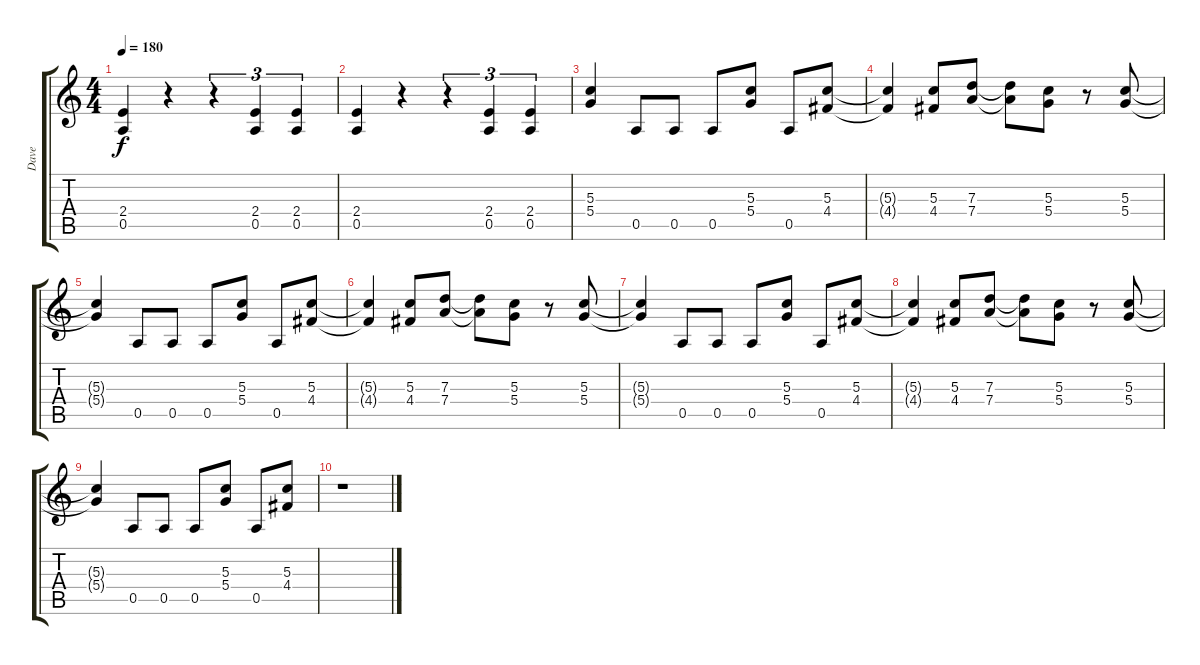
\track ("Dave" "Dave") {instrument overdrivenguitar}
\staff {score tabs}
\tuning (E4 B3 G3 D3 A2 E2) {hide}
\ts (4 4)
\tempo 180
\clef g2
\ks c
(2.4 0.5).4{dy f} r.4 r.4{tu (3 2)} (2.4 0.5).4{tu (3 2)} (2.4 0.5).4{tu (3 2)} |
(2.4 0.5).4 r.4 r.4{tu (3 2)} (2.4 0.5).4{tu (3 2)} (2.4 0.5).4{tu (3 2)} |
(5.3 5.4).4 0.5.8 0.5.8 0.5.8 (5.3 5.4).8 0.5.8 (5.3 4.4).8 |
(5.3{t} 4.4{t}).4 (5.3 4.4).8 (7.3 7.4).8 (7.3{t} 7.4{t}).8 (5.3 5.4).8 r.8 (5.3 5.4).8 |
(5.3{t} 5.4{t}).4 0.5.8 0.5.8 0.5.8 (5.3 5.4).8 0.5.8 (5.3 4.4).8 |
(5.3{t} 4.4{t}).4 (5.3 4.4).8 (7.3 7.4).8 (7.3{t} 7.4{t}).8 (5.3 5.4).8 r.8 (5.3 5.4).8 |
(5.3{t} 5.4{t}).4 0.5.8 0.5.8 0.5.8 (5.3 5.4).8 0.5.8 (5.3 4.4).8 |
(5.3{t} 4.4{t}).4 (5.3 4.4).8 (7.3 7.4).8 (7.3{t} 7.4{t}).8 (5.3 5.4).8 r.8 (5.3 5.4).8 |
(5.3{t} 5.4{t}).4 0.5.8 0.5.8 0.5.8 (5.3 5.4).8 0.5.8 (5.3 4.4).8 |
r.1
